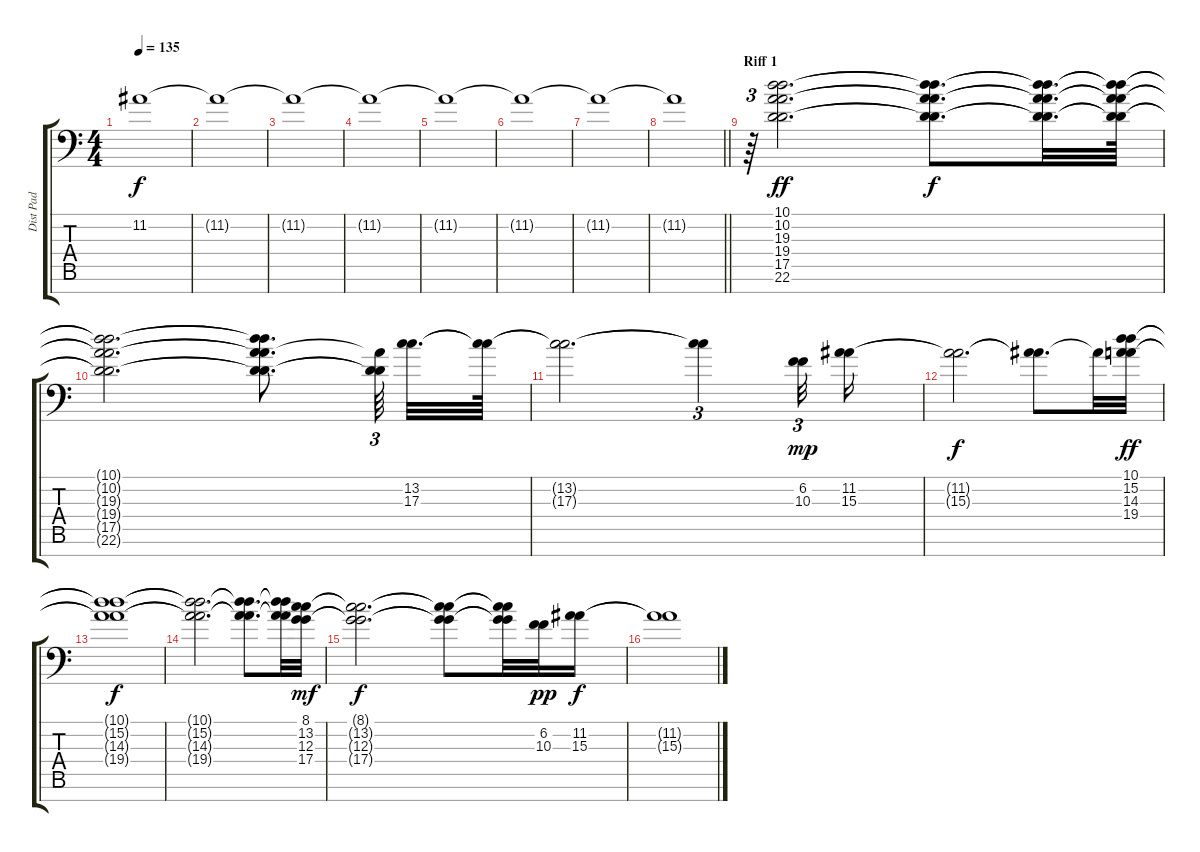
\track ("Dist Pad" "Dist Pad") {instrument pad6metallic}
\staff {score tabs}
\tuning (E4 B3 G3 D3 A2 E2 C-1) {hide}
\ts (4 4)
\tempo 135
\clef f4
\ks c
11.2{t}.1{dy f} |
11.2{t}.1 |
11.2{t}.1 |
11.2{t}.1 |
11.2{t}.1 |
11.2{t}.1 |
11.2{t}.1 |
\barLineRight lightlight
11.2{t}.1 |
\section ("" "Riff 1")
r.64{tu (3 2)} (10.1 10.2 19.3 19.4 17.5 22.6).2{d dy ff} (10.1{t} 10.2{t} 19.3{t} 19.4{t} 17.5{t} 22.6{t}).8{d dy f} (10.1{t} 10.2{t} 19.3{t} 19.4{t} 17.5{t} 22.6{t}).32{d} (10.1{t} 10.2{t} 19.3{t} 19.4{t} 17.5{t} 22.6{t}).64 |
(10.1{t} 10.2{t} 19.3{t} 19.4{t} 17.5{t} 22.6{t}).2{d} (10.1{t} 10.2{t} 19.3{t} 19.4{t} 17.5{t} 22.6{t}).8{d} (19.4{t} 17.5{t} 22.6{t}).64{tu (3 2) beam splitsecondary} (13.2 17.3).32{d} (13.2{t} 17.3{t}).64 |
(13.2{t} 17.3{t}).2{d} (13.2{t} 17.3{t}).4{tu (3 2)} (6.2 10.3).32{tu (3 2) dy mp} (11.2 15.3).16 |
(11.2{t} 15.3{t}).2{d dy f} (11.2{t} 15.3{t}).8{d} 11.2{t}.32 (10.1 15.2 14.3 19.4).32{dy ff} |
(10.1{t} 15.2{t} 14.3{t} 19.4{t}).1{dy f} |
(10.1{t} 15.2{t} 14.3{t} 19.4{t}).2{d} (10.1{t} 15.2{t} 14.3{t} 19.4{t}).8{d} (10.1{t} 15.2{t} 14.3{t} 19.4{t}).32 (8.1 13.2 12.3 17.4).32{dy mf} |
(8.1{t} 13.2{t} 12.3{t} 17.4{t}).2{d dy f} (8.1{t} 13.2{t} 12.3{t} 17.4{t}).8 (8.1{t} 13.2{t} 12.3{t} 17.4{t}).32 (6.2 10.3).32{dy pp} (11.2 15.3).16{dy f} |
(11.2{t} 15.3{t}).1
